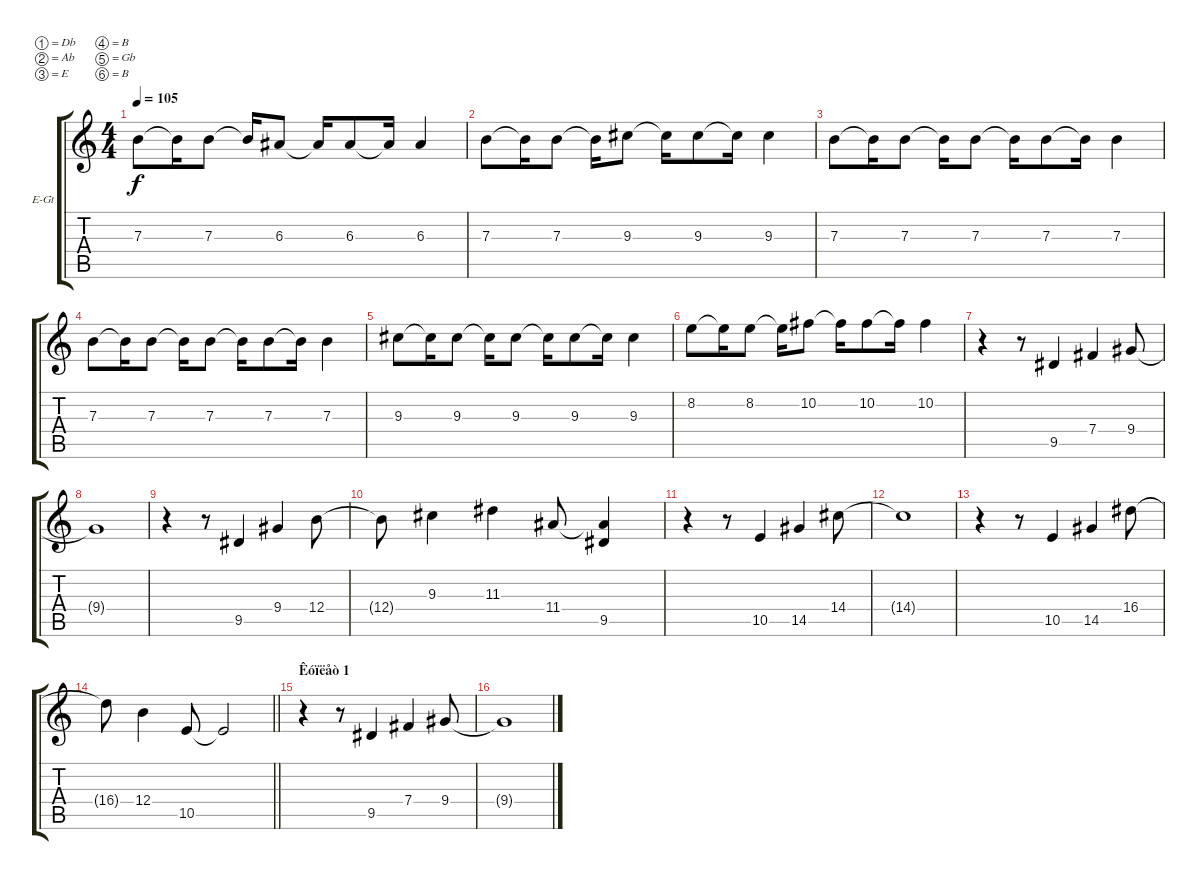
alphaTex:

\bracketExtendMode groupsimilarinstruments
\firstSystemTrackNameOrientation horizontal
\otherSystemsTrackNameOrientation horizontal
\track ("E-Gt" "E-Gt") {solo instrument electricguitarclean}
\staff {score tabs}
\tuning (Db4 Ab3 E3 B2 Gb2 B1)
\ts (4 4)
\tempo 105
\clef g2
\ks c
7.3.8{dy f} 7.3{t}.16 7.3.8 7.3{t}.16 6.3.8 6.3{t}.16 6.3.8 6.3{t}.16 6.3.4 |
7.3.8 7.3{t}.16 7.3.8 7.3{t}.16 9.3.8 9.3{t}.16 9.3.8 9.3{t}.16 9.3.4 |
7.3.8 7.3{t}.16 7.3.8 7.3{t}.16 7.3.8 7.3{t}.16 7.3.8 7.3{t}.16 7.3.4 |
7.3.8 7.3{t}.16 7.3.8 7.3{t}.16 7.3.8 7.3{t}.16 7.3.8 7.3{t}.16 7.3.4 |
9.3.8 9.3{t}.16 9.3.8 9.3{t}.16 9.3.8 9.3{t}.16 9.3.8 9.3{t}.16 9.3.4 |
8.2.8 8.2{t}.16 8.2.8 8.2{t}.16 10.2.8 10.2{t}.16 10.2.8 10.2{t}.16 10.2.4 |
r.4 r.8 9.5.4 7.4.4 9.4.8 |
9.4{t}.1 |
r.4 r.8 9.5.4 9.4.4 12.4.8 |
12.4{t}.8 9.3.4 11.3.4 11.4.8 (11.4{t} 9.5).4 |
r.4 r.8 10.5.4 14.5.4 14.4.8 |
14.4{t}.1 |
r.4 r.8 10.5.4 14.5.4 16.4.8 |
\barLineRight lightlight
16.4{t}.8 12.4.4 10.5.8 10.5{t}.2 |
\section ("" "Êóïëåò 1")
r.4 r.8 9.5.4 7.4.4 9.4.8 |
9.4{t}.1
